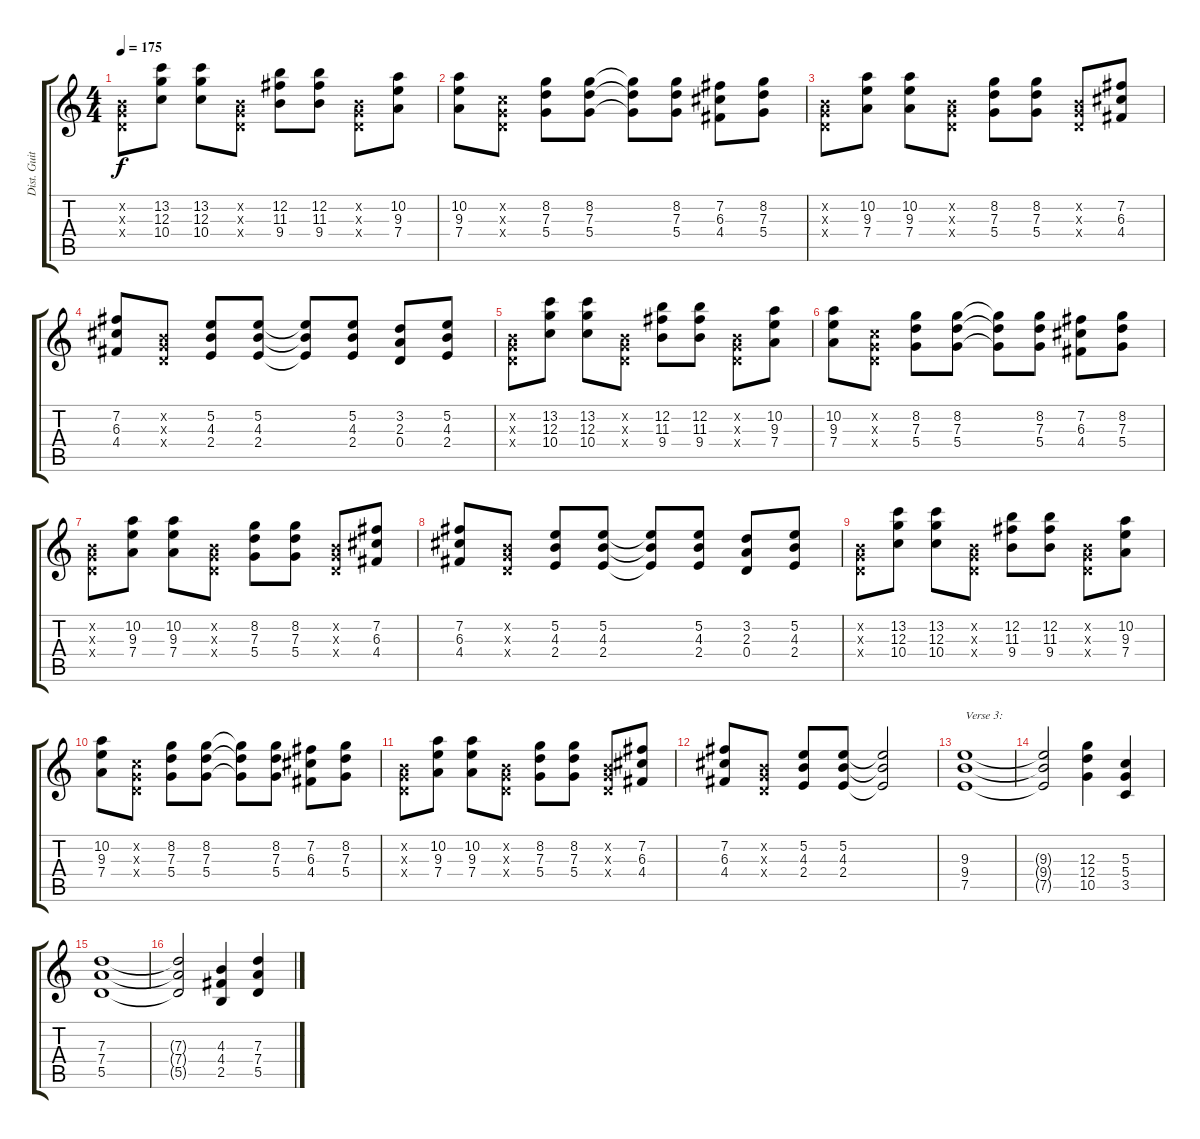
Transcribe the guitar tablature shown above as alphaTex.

\track ("Dist. Guitar 2" "Dist. Guit") {instrument distortionguitar}
\staff {score tabs}
\tuning (E4 B3 G3 D3 A2 E2) {hide}
\ts (4 4)
\tempo 175
\clef g2
\ks c
(0.2{x} 0.3{x} 0.4{x}).8{dy f} (13.2 12.3 10.4).8 (13.2 12.3 10.4).8 (0.2{x} 0.3{x} 0.4{x}).8 (12.2 11.3 9.4).8 (12.2 11.3 9.4).8 (0.2{x} 0.3{x} 0.4{x}).8 (10.2 9.3 7.4).8 |
(10.2 9.3 7.4).8 (1.2{x} 0.3{x} 0.4{x}).8 (8.2 7.3 5.4).8 (8.2 7.3 5.4).8 (8.2{t} 7.3{t} 5.4{t}).8 (8.2 7.3 5.4).8 (7.2 6.3 4.4).8 (8.2 7.3 5.4).8 |
(0.2{x} 0.3{x} 0.4{x}).8 (10.2 9.3 7.4).8 (10.2 9.3 7.4).8 (0.2{x} 0.3{x} 0.4{x}).8 (8.2 7.3 5.4).8 (8.2 7.3 5.4).8 (0.2{x} 0.3{x} 0.4{x}).8 (7.2 6.3 4.4).8 |
(7.2 6.3 4.4).8 (0.2{x} 0.3{x} 0.4{x}).8 (5.2 4.3 2.4).8 (5.2 4.3 2.4).8 (5.2{t} 4.3{t} 2.4{t}).8 (5.2 4.3 2.4).8 (3.2 2.3 0.4).8 (5.2 4.3 2.4).8 |
(0.2{x} 0.3{x} 0.4{x}).8 (13.2 12.3 10.4).8 (13.2 12.3 10.4).8 (0.2{x} 0.3{x} 0.4{x}).8 (12.2 11.3 9.4).8 (12.2 11.3 9.4).8 (0.2{x} 0.3{x} 0.4{x}).8 (10.2 9.3 7.4).8 |
(10.2 9.3 7.4).8 (1.2{x} 0.3{x} 0.4{x}).8 (8.2 7.3 5.4).8 (8.2 7.3 5.4).8 (8.2{t} 7.3{t} 5.4{t}).8 (8.2 7.3 5.4).8 (7.2 6.3 4.4).8 (8.2 7.3 5.4).8 |
(0.2{x} 0.3{x} 0.4{x}).8 (10.2 9.3 7.4).8 (10.2 9.3 7.4).8 (0.2{x} 0.3{x} 0.4{x}).8 (8.2 7.3 5.4).8 (8.2 7.3 5.4).8 (0.2{x} 0.3{x} 0.4{x}).8 (7.2 6.3 4.4).8 |
(7.2 6.3 4.4).8 (0.2{x} 0.3{x} 0.4{x}).8 (5.2 4.3 2.4).8 (5.2 4.3 2.4).8 (5.2{t} 4.3{t} 2.4{t}).8 (5.2 4.3 2.4).8 (3.2 2.3 0.4).8 (5.2 4.3 2.4).8 |
(0.2{x} 0.3{x} 0.4{x}).8 (13.2 12.3 10.4).8 (13.2 12.3 10.4).8 (0.2{x} 0.3{x} 0.4{x}).8 (12.2 11.3 9.4).8 (12.2 11.3 9.4).8 (0.2{x} 0.3{x} 0.4{x}).8 (10.2 9.3 7.4).8 |
(10.2 9.3 7.4).8 (1.2{x} 0.3{x} 0.4{x}).8 (8.2 7.3 5.4).8 (8.2 7.3 5.4).8 (8.2{t} 7.3{t} 5.4{t}).8 (8.2 7.3 5.4).8 (7.2 6.3 4.4).8 (8.2 7.3 5.4).8 |
(0.2{x} 0.3{x} 0.4{x}).8 (10.2 9.3 7.4).8 (10.2 9.3 7.4).8 (0.2{x} 0.3{x} 0.4{x}).8 (8.2 7.3 5.4).8 (8.2 7.3 5.4).8 (0.2{x} 0.3{x} 0.4{x}).8 (7.2 6.3 4.4).8 |
(7.2 6.3 4.4).8 (0.2{x} 0.3{x} 0.4{x}).8 (5.2 4.3 2.4).8 (5.2 4.3 2.4).8 (5.2{t} 4.3{t} 2.4{t}).2 |
(9.3 9.4 7.5).1{txt "Verse 3:" volume 10 instrument distortionguitar} |
(9.3{t} 9.4{t} 7.5{t}).2 (12.3 12.4 10.5).4 (5.3 5.4 3.5).4 |
(7.3 7.4 5.5).1 |
(7.3{t} 7.4{t} 5.5{t}).2 (4.3 4.4 2.5).4 (7.3 7.4 5.5).4
